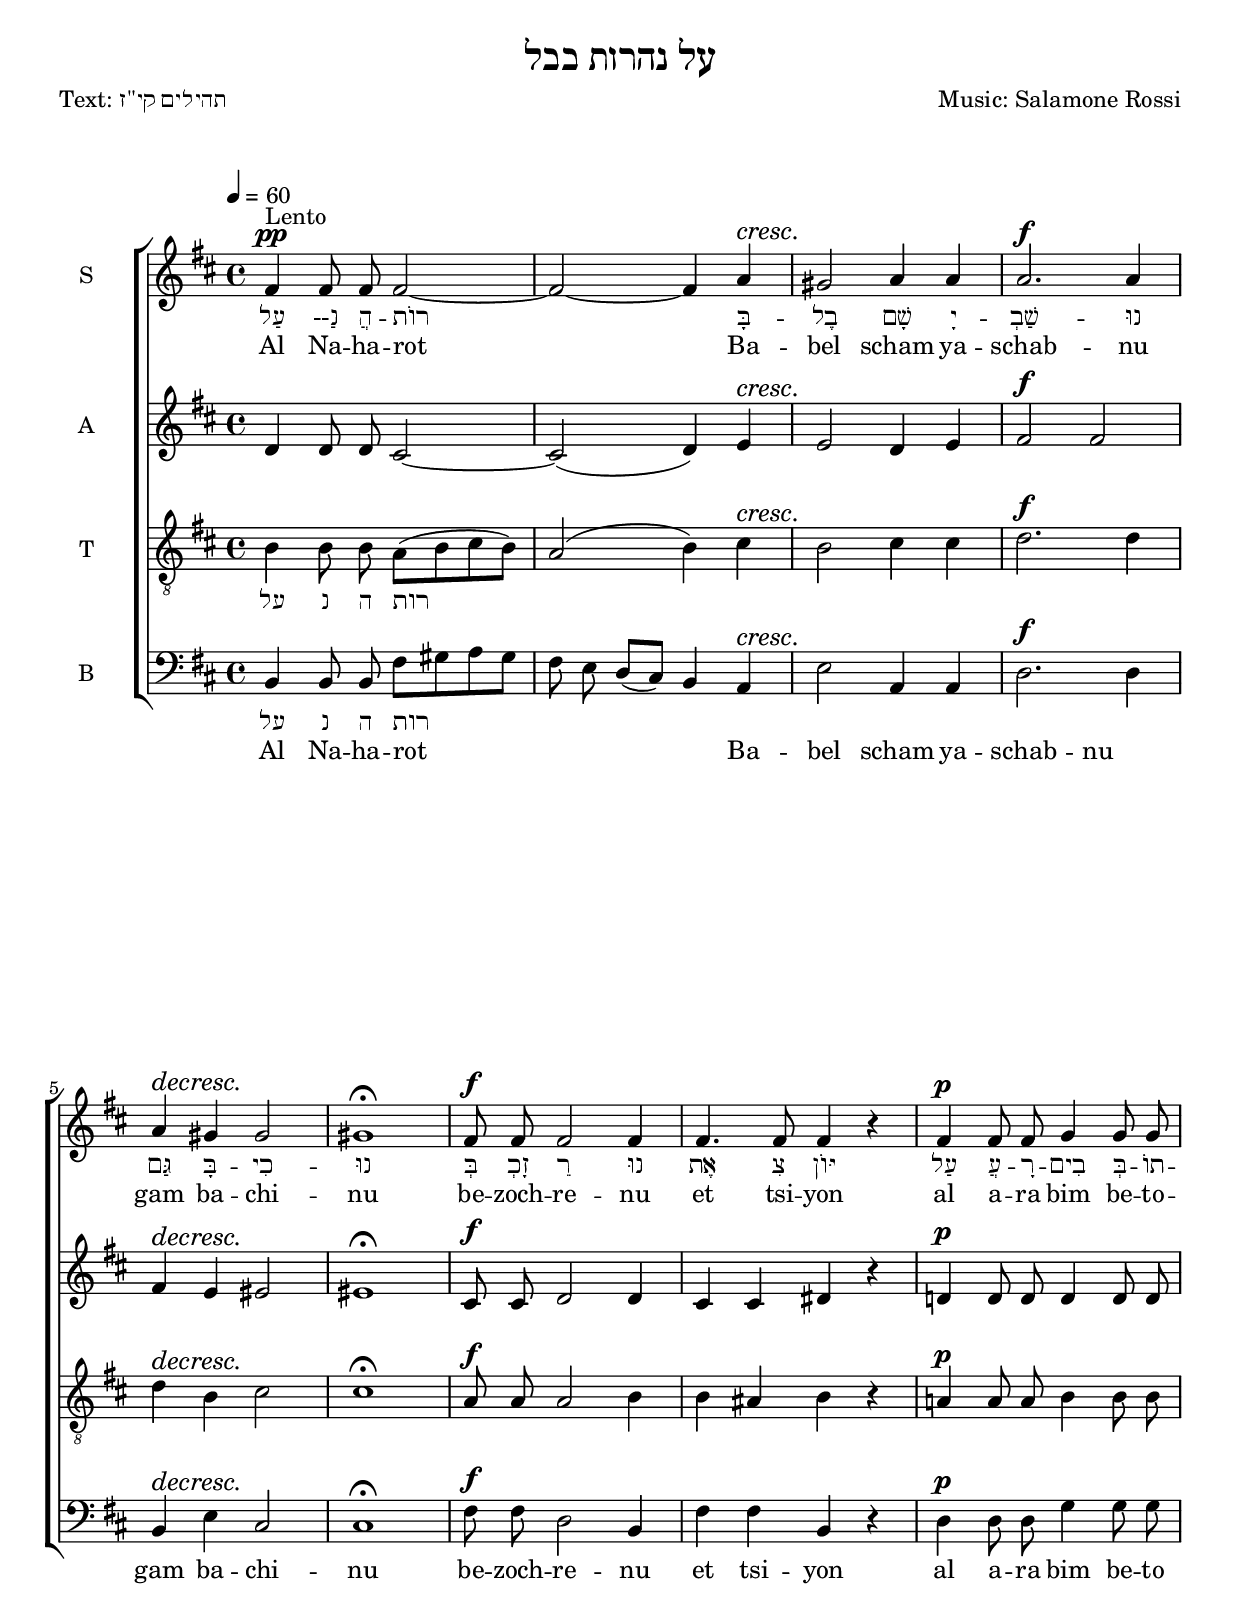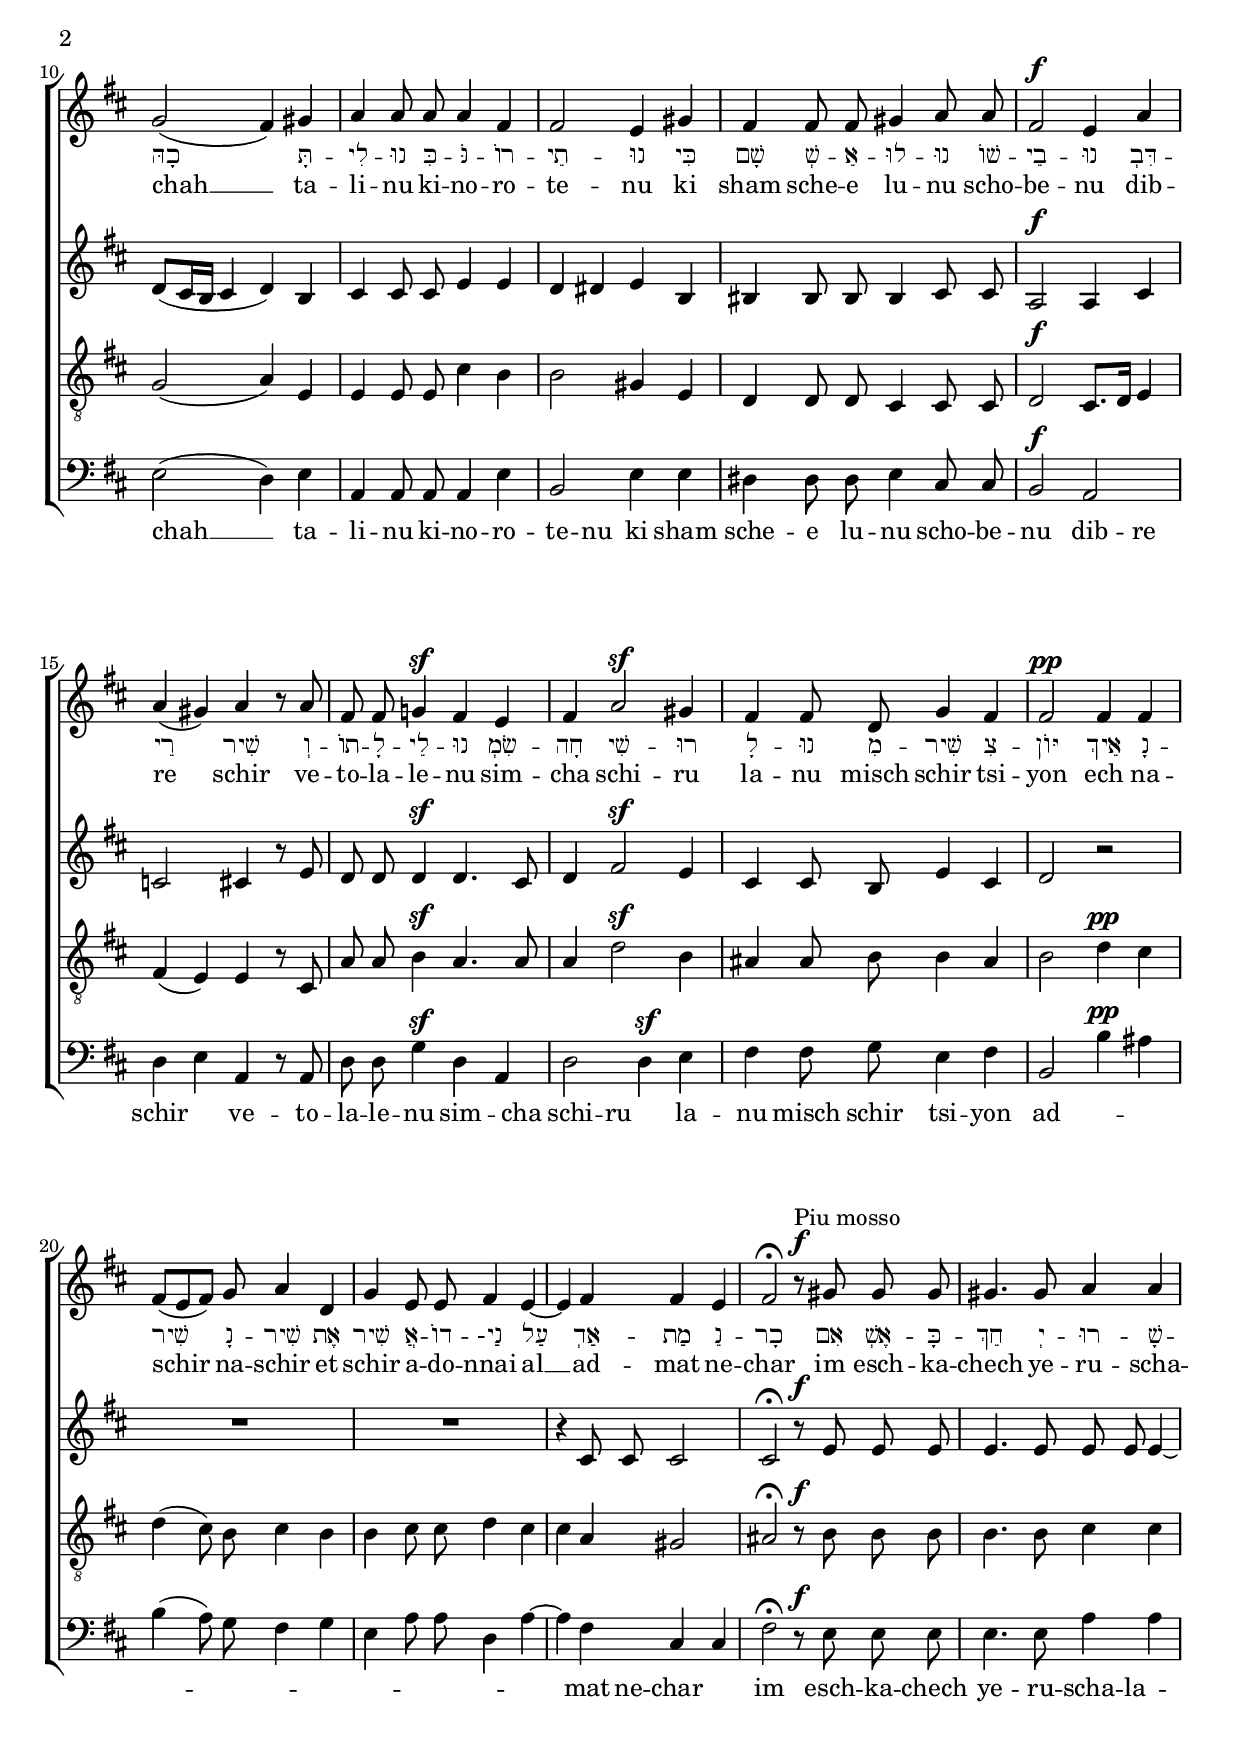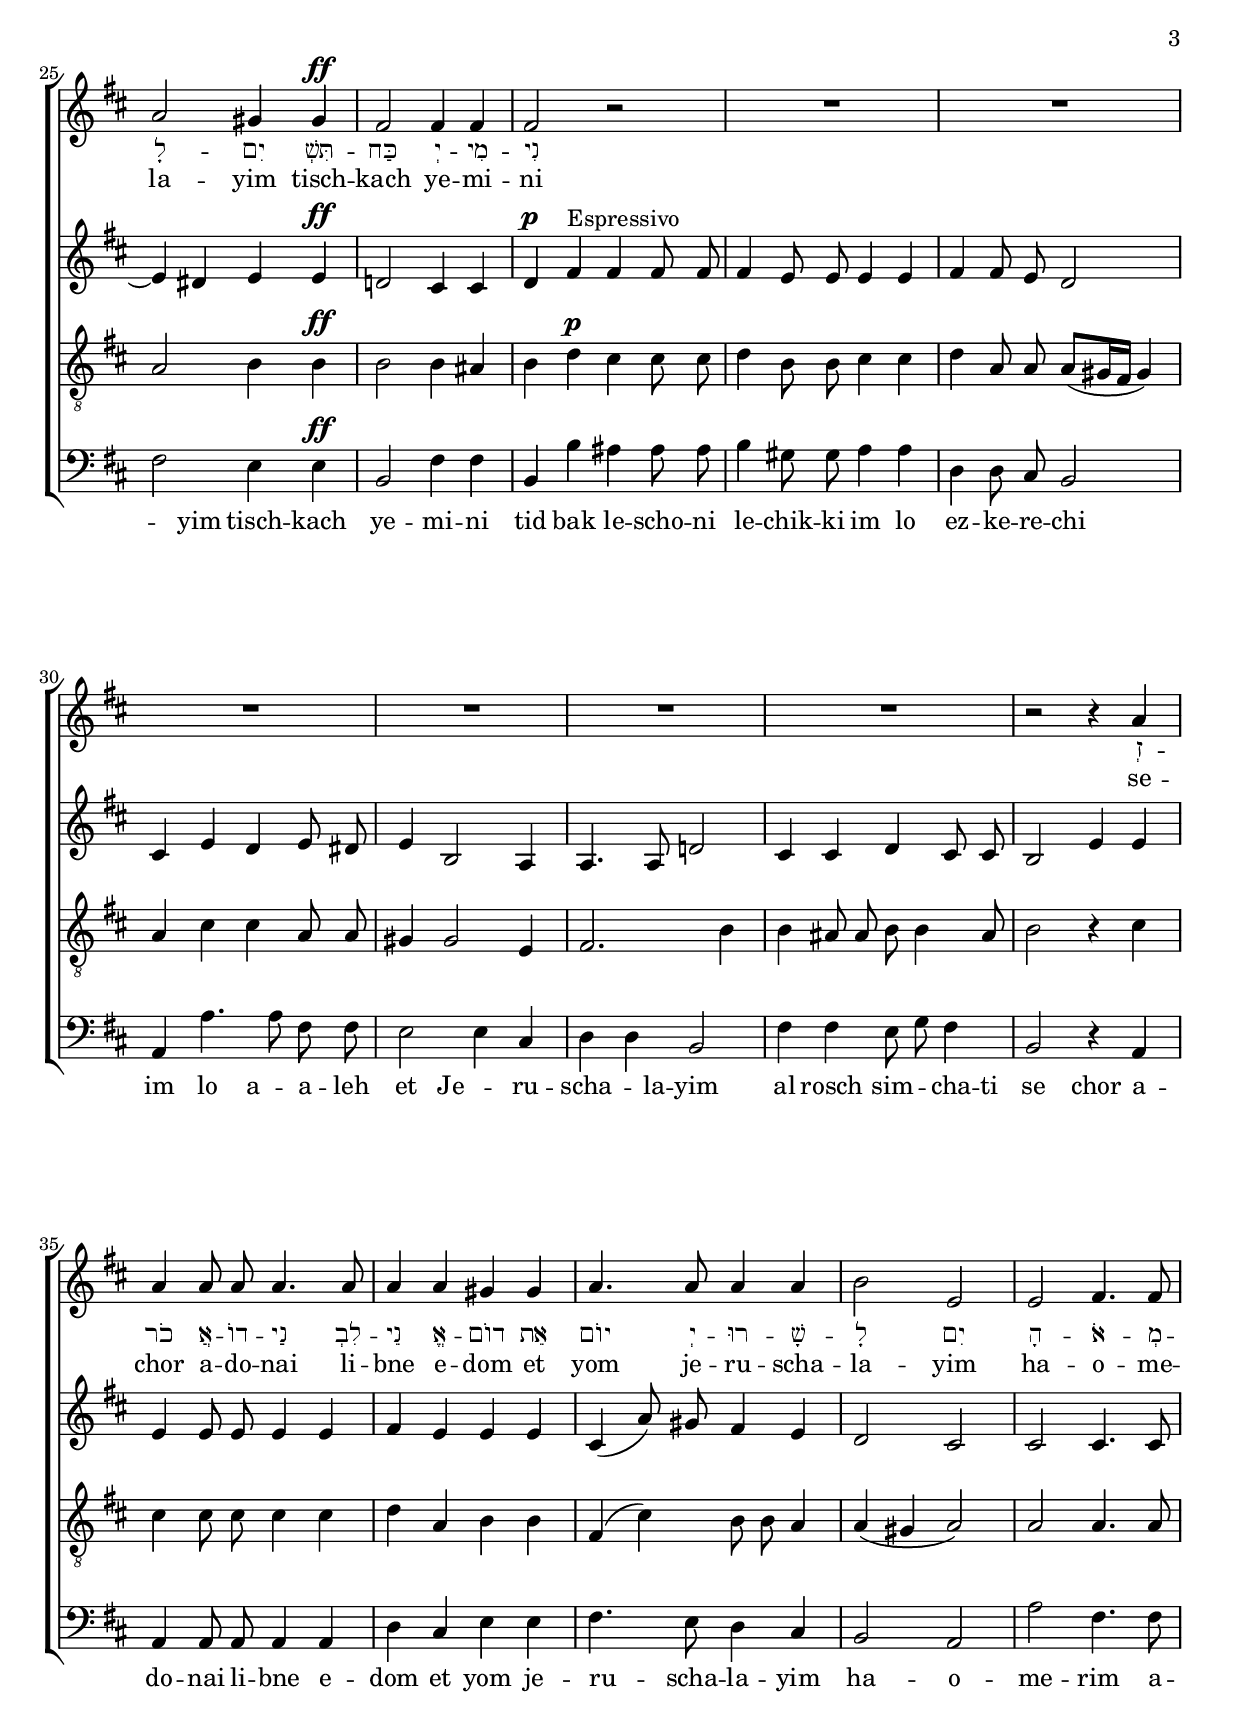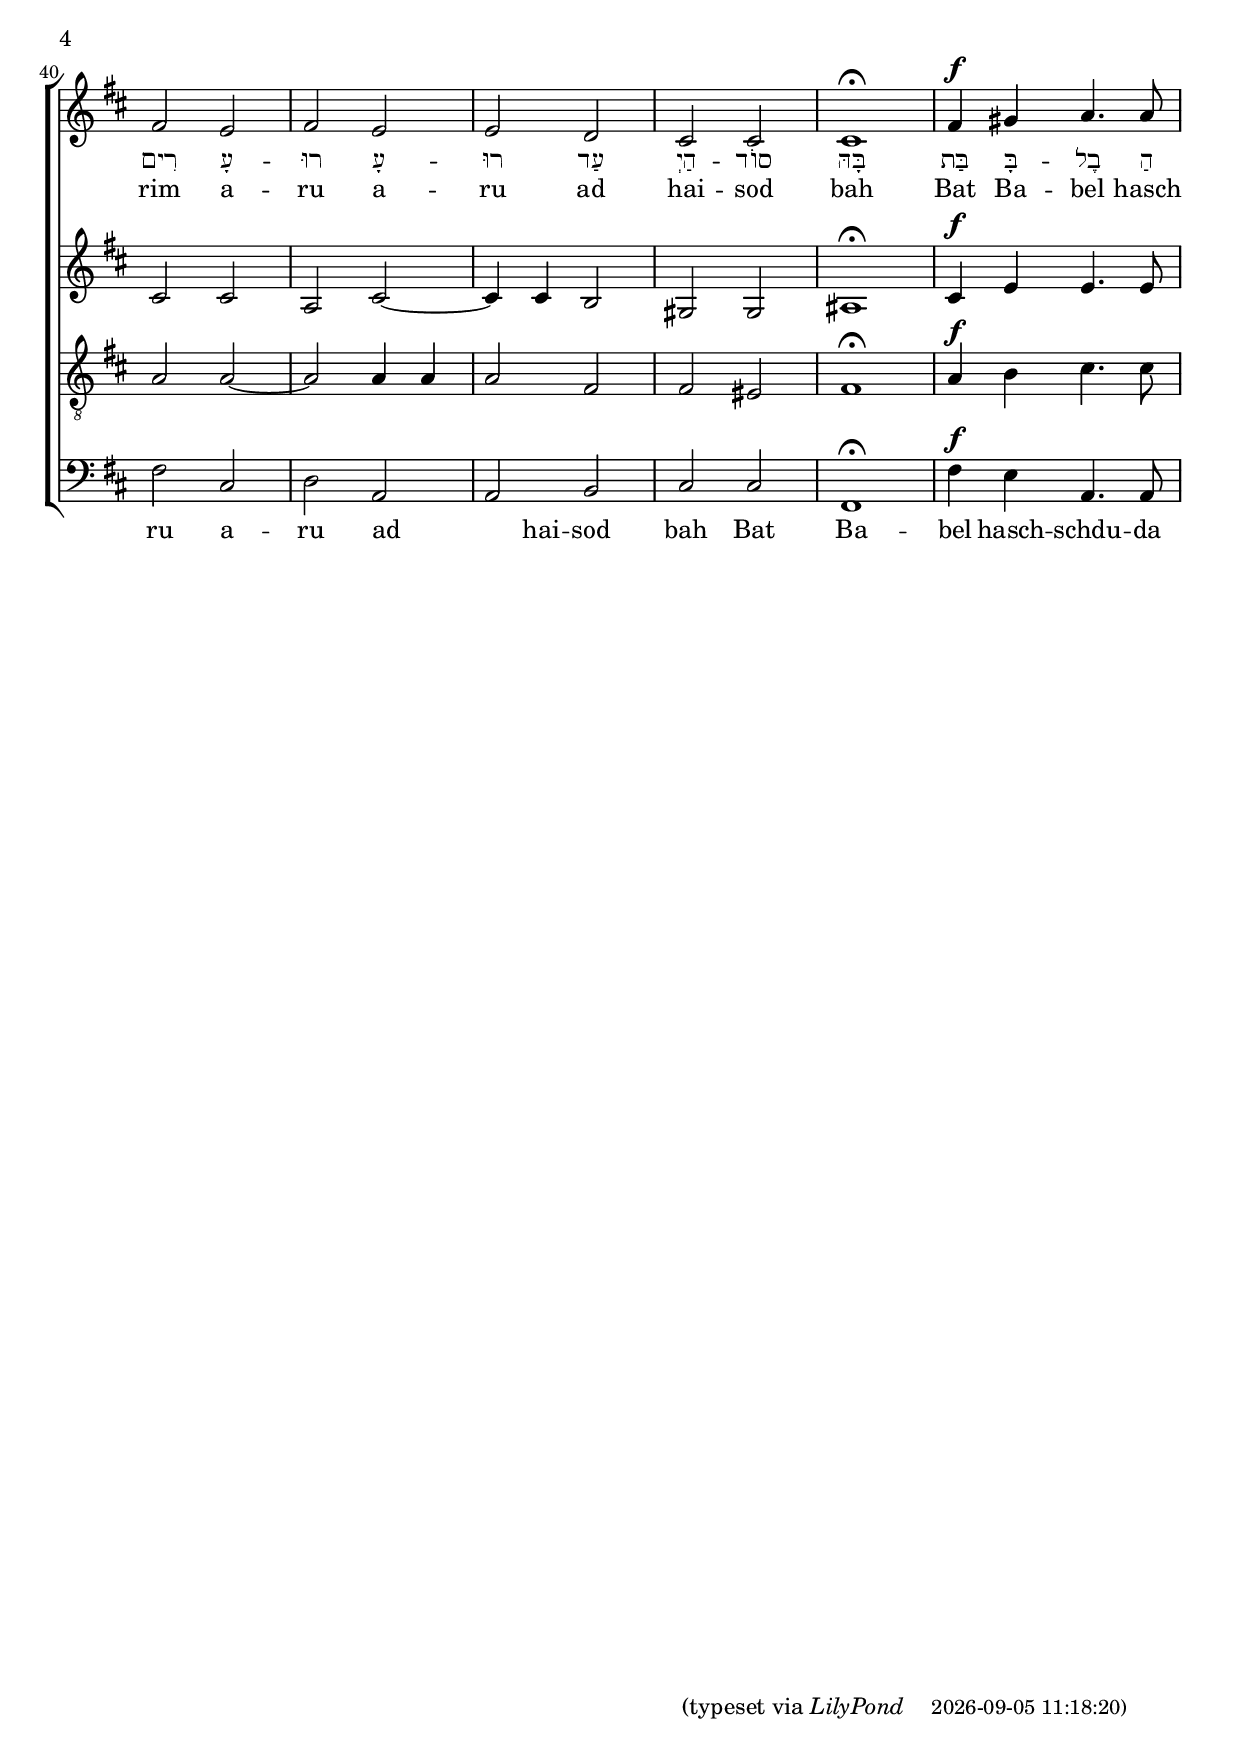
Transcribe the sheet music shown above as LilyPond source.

\version "2.22.1"
\include "english.ly"

global = {
  \key b \minor
  \time 4/4
  \tempo 4 = 60
}

% #(define draftbreak "")
#(define draftbreak break)


%%%%%%%%%%%%%%%%%%%%%%%%%%%%%%%%
sopMusic = \relative c' {
  \override DynamicTextSpanner.style = #'none
  \autoBeamOff
  \dynamicUp 
  % page1 system 1
  fs4\pp^\markup{Lento} fs8 fs8 fs2 ~ |
  fs2 ~ fs4 a\cresc |
  gs2 a4 a |
  a2.\f a4 |
\draftbreak
  % page1 system 2
  a4\decresc gs gs2 |
  gs1\fermata |
  fs8\f fs fs2 fs4 |
  fs4.fs8 fs4 r |
  fs4\p fs8 fs g4 g8 g |
\draftbreak
  % page1 system 3
  g2( fs4) gs4 |
  a4 a8 a a4 fs |
  fs2 e4 gs |
  fs4 fs8 fs gs4 a8 a |
  fs2\f e4 a |
\draftbreak
  % page2 system 1
  a4( gs) a r8 a |
  fs8 fs g!4\sf fs e |
  fs4 a2\sf gs4 |
  fs4 fs8 d8 g4 fs |
  fs2\pp fs4 fs |
  % page2 system 2
  fs8[( e fs]) g a4 d, |
  g4 e8 e fs4 e~ |
  e4 fs fs e |
  fs2\fermata r8\f^\markup{Piu mosso} gs8 gs gs |
  gs4. gs8 a4 a |
\draftbreak
  % page2 system 3
  a2 gs4 gs\ff |
  fs2 fs4 fs |
  fs2 r2 |
  R1 |
  R1 |
\draftbreak
  % page2 system 4
  R1 |
  R1 |
  R1 |
  R1 |
  r2 r4 a |
\draftbreak
  % page3 system 1
  a4 a8 a a4. a8 |
  a4 a gs gs |
  a4. a8 a4 a |
  b2 e, |
  e2 fs4. fs8 |
\draftbreak
  % page3 system 2
  fs2 e |
  fs2 e |
  e2 d |
  cs2 cs |
  cs1\fermata |
  fs4\f gs a4. a8 |
  % page3 system 3
  % page3 system 4
}

%%%%%%%%%%%%%%%%%%%%%%%%%%%%%%%%
altMusic = \relative c' {
  \override DynamicTextSpanner.style = #'none
  \autoBeamOff
  \dynamicUp 
  % page1 system 1
  d4 d8 d8 cs2 ~ |
  cs2( d4) e\cresc |
  e2 d4 e |
  fs2\f fs |
  % page1 system 2
  fs4\decresc e es2 |
  es1\fermata |
  cs8\f cs d2 d4 |
  cs4 cs ds r |
  d!4\p d8 d d4 d8 d8 |
  % page1 system 3
  d8[( cs16 b] cs4 d4) b |
  cs4 cs8 cs e4 e |
  d4 ds e b |
  bs4 bs8 bs bs4 cs8 cs8 |
  a2\f a4 cs |
  % page2 system 1
  c2 cs4 r8 e |
  d8 d d4\sf d4. cs8 |
  d4 fs2\sf e4 |
  cs4 cs8 b e4 cs |
  d2 r2 |
  % page2 system 2
  R1 |
  R1 
  r4 cs8 cs cs2 |
  cs2\fermata r8\f e8 e e |
  e4. e8 e e e4~ |
  % page2 system 3
  e4 ds e e\ff |
  d!2 cs4 cs |
  d4\p fs^\markup{Espressivo} fs fs8 fs |
  fs4 e8 e e4 e |
  fs4 fs8 e d2 |
  % page2 system 4
  cs4 e  d e8 ds |
  e4 b2 a4 |
  a4. a8 d!2 |
  cs4 cs d cs8 cs |
  b2 e4 e |
  % page3 system 1
  e4 e8 e e4 e |
  fs4 e e e |
  cs4( a'8) gs fs4 e |
  d2 cs |
  cs2 cs4. cs8 |
  % page3 system 2
  cs2 cs |
  a2 cs~ |
  cs4 cs4 b2 |
  gs2 gs |
  as1\fermata |
  cs4\f e e4. e8 |
  % page3 system 3
  % page3 system 4
}

%%%%%%%%%%%%%%%%%%%%%%%%%%%%%%%%
tenMusic = \relative c' {
  \override DynamicTextSpanner.style = #'none
  \autoBeamOff
  \dynamicUp 
  % page1 system 1
  b4 b8 b8 a8[( b cs b]) |
  a2( b4) cs4\cresc |
  b2 cs4 cs |
  d2.\f d4 |
  % page1 system 2
  d4\decresc b cs2 |
  cs1\fermata
  a8\f a a2 b4 |
  b4 as b r |
  a!4\p a8 a b4 b8 b |
  % page1 system 3
  g2( a4) e4 |
  e4 e8 e cs'4 b |
  b2 gs4 e |
  d4 d8 d cs4 cs8 cs |
  d2\f cs8.[ d16] e4 |
  % page2 system 1
  fs4( e) e r8 cs |
  a'8 a b4\sf a4. a8 |
  a4 d2\sf b4 |
  as4 as8 b b4 as |
  b2 d4\pp cs |
  % page2 system 2
  d4( cs8) b cs4 b |
  b4 cs8 cs d4 cs |
  cs4 a gs2 |
  as2\fermata r8\f b b b |
  b4. b8 cs4 cs |
  % page2 system 3
  a2 b4 b4\ff |
  b2 b4 as |
  b4 d\p cs cs8 cs |
  d4 b8 b cs4 cs |
  d4 a8 a a8[( gs16 fs] gs4) |
  % page2 system 4
  a4 cs cs a8 a |
  gs4 gs2 e4 |
  fs2. b4 |
  b4 as8 as b8 b4 as8 |
  b2 r4 cs |
  % page3 system 1
  cs4 cs8 cs cs4 cs |
  d4 a b b |
  fs4( cs') b8 b a4 |
  a4( gs a2) |
  a2 a4. a8 |
  % page3 system 2
  a2 a2~ |
  a2 a4 a |
  a2 fs2 |
  fs2 es |
  fs1\fermata |
  a4\f b cs4. cs8 |
  % page3 system 3
  % page3 system 4
}

%%%%%%%%%%%%%%%%%%%%%%%%%%%%%%%%
basMusic = \relative c {
  \override DynamicTextSpanner.style = #'none
  \autoBeamOff
  \dynamicUp 
  % page1 system 1
  b4 b8 b8 fs'8[ gs a gs] |
  fs8 e d8[( cs]) b4 a4\cresc |
  e'2 a,4 a |
  d2.\f d4 |
  % page1 system 2
  b4\decresc e cs2 |
  cs1\fermata |
  fs8\f fs d2 b4 |
  fs'4 fs b, r |
  d4\p d8 d g4 g8 g |
  % page1 system 3
  e2( d4) e4 |
  a,4 a8 a a4 e' |
  b2 e4 e |
  ds4 ds8 ds8 e4 cs8 cs |
  b2\f a |
  % page2 system 1
  d4 e a, r8 a |
  d8 d g4\sf d a |
  d2 d4\sf e |
  fs4 fs8 g8 e4 fs |
  b,2 b'4\pp as |
  % page2 system 2
  b4( a8) g fs4 g |
  e4 a8 a d,4 a'~ |
  a4 fs cs cs |
  fs2\fermata r8\f e e e |
  e4. e8 a4 a |
  % page2 system 3
  fs2 e4 e\ff |
  b2  fs'4 fs |
  b,4 b' as as8 as |
  b4 gs8 gs a4 a |
  d,4 d8 cs b2 |
  % page2 system 4
  a4 a'4. a8 fs fs |
  e2 e4 cs |
  d4 d b2 |
  fs'4 fs e8 g fs4 |
  b,2 r4 a |
  % page3 system 1
  a4 a8 a a4 a |
  d4 cs e e |
  fs4. e8 d4 cs |
  b2 a2 |
  a'2 fs4. fs8 |
  % page3 system 2
  fs2 cs |
  d2 a |
  a2 b |
  cs2 cs |
  fs,1\fermata |
  fs'4\f e a,4. a8 |
  % page3 system 3
  % page3 system 4
}

soplyricsText = \lyricmode {

עַל נַ--  הֲ -- רוֹת בָּ -- בֶל שָׁם יָ -- שַׁבְ -- נוּ גַּם בָּ -- כִי -- נוּ
 בְּ    זָכְ    רֵ    נוּ אֶת צִ    יּוֹן 
עַל עֲ -- רָ -- בִים בְּ -- תוֹ -- כָהּ תָּ -- לִי -- נוּ כִּ -- נֹּ -- רוֹ -- תֵי -- נוּ
כִּי שָׁם שְׁ -- אֵ -- לוּ -- נוּ שׁוֹ -- בֵי -- נוּ דִּבְ -- רֵי
  שִׁיר וְ -- תוֹ -- לָ -- לֵי -- נוּ שִׂמְ -- חָה
שִׁי -- רוּ לָ -- נוּ מִ -- שִּׁיר צִ -- יּוֹן
אֵיךְ נָ -- שִׁיר נָ -- שִׁיר אֶת שִׁיר אֲ -- דוֹ -- נַי- עַל אַדְ -- מַת נֵ -- כָר
אִם אֶשְׁ -- כָּ -- חֵךְ יְ -- רוּ -- שָׁ -- לִָ -- יִם תִּשְׁ -- כַּח יְ -- מִי -- נִי

%%  תִּדְ -- בַּק לְ -- שׁוֹ -- נִי לְ -- חִ -- כִּי אִם לֹא אֶזְ -- כְּ -- רֵ -- כִי
%%  אִם לֹא אַ -- עֲ -- לֶה אֶת יְ -- רוּ -- שָׁ -- לִַ -- יִם עַל רֹאשׁ שִׂמְ -- חָ -- תִי
זְ -- כֹר  אֲ -- דוֹ -- נַי לִבְ -- נֵי אֱ -- דוֹם אֵת יוֹם יְ -- רוּ -- שָׁ -- לִָ יִם
הָ -- אֹ -- מְ -- רִים עָ -- רוּ עָ -- רוּ עַד הַיְ -- סוֹד בָּהּ
בַּת בָּ -- בֶל הַ -- שְּׁדוּ -- דָה אַשְׁ -- רֵי שֶׁ -- יְ -- שַׁ -- לֶּם לָךְ
   אֶת גְּ -- מוּ -- לֵךְ שֶׁ -- גָּ -- מַלְתְּ לָ -- נוּ
אַשְׁ -- רֵי שֶׁ -- יֹּא -- חֵז וְ -- נִ -- פֵּץ אֶת עֹ -- לָ -- לַ -- יִךְ אֶל הַ -- סָּ -- לַע 

  % LTR
}

altlyricsText = \lyricmode {


  % LTR
}

tenlyricsText = \lyricmode {

על נ ה רות

  % LTR
}

baslyricsText = \lyricmode {

על נ ה רות

  % LTR
}


soplyricsLatinText = \lyricmode {
  Al Na -- ha -- rot Ba -- bel scham ya -- schab -- nu
  gam ba -- chi -- nu  be -- zoch -- re -- nu et tsi -- yon
    al a -- ra bim be -- to --
  chah __ ta -- li -- nu ki -- no -- ro -- te -- nu  ki 
    sham sche -- e lu -- nu scho -- be -- nu dib --
  re schir ve -- to -- la -- le -- nu  sim -- cha  schi -- ru la -- nu
    misch schir tsi -- yon ech na --
  schir na -- schir et schir a -- do -- nnai al __ ad -- mat ne -- char
    im esch -- ka -- chech ye -- ru -- scha --
  la -- yim  tisch -- kach ye -- mi -- ni
                                               se --
  chor a -- do -- nai  li -- bne e -- dom et yom je -- ru -- scha -- la -- yim
    ha -- o -- me --
  rim a -- ru a -- ru ad hai -- sod  bah
    Bat  Ba -- bel hasch --
  schdu -- da asch -- re sche -- ye scha -- llem lach et ge -- mu -- lech
    schef -- ga -- malt la -- nu asch --
  re sche -- ya -- chez ve -- nip -- pets et o -- la -- la -- yich
    el has -- sa -- la
}

altlyricsLatinText = \lyricmode {
 Al Na -- ha -- rot Ba -- bel scham ya -- schab -- nu
 gam ba -- chi -- nu  be -- zoch -- re -- nu et tsi -- yon
    al a -- ra bim be -- to
  chah __ ta -- li -- nu ki -- no -- ro -- te -- nu  ki 
    sham sche -- e lu -- nu scho -- be -- nu dib --
  re schir ve -- to -- la -- le -- nu  sim -- cha  schi -- ru la -- nu
    misch schir tsi -- yon 
       ad -- mat ne -- char
    im esch -- ka -- chech ye -- ru -- scha --
  la -- _ yim  tisch -- kach ye -- mi -- ni tid bak le -- scho -- ni 
    le -- chik -- ki  im lo ez -- ke -- re -- chi
  im lo a -- a -- leh et Je -- ru -- scha -- la -- yim
    al rosch sim -- cha -- ti se
  chor a -- do -- nai  li -- bne e -- dom et yom je -- ru -- scha -- la -- yim
    ha -- o -- me --
  rim a -- ru a -- ru ad hai -- sod  bah
    Bat  Ba -- bel hasch --
  schdu -- da asch -- re sche -- ye scha -- llem lach et ge -- mu -- lech
    schef -- ga -- malt la -- nu asch --
  re sche -- ya -- chez ve -- nip -- pets et o -- la -- la -- yich
    el has -- sa -- la
}

tenlyricsLatinText = \lyricmode {
 Al Na -- ha -- rot _ Ba -- bel scham ya -- schab -- nu
 gam ba -- chi -- nu  be -- zoch -- re -- nu et tsi -- ton
    al a -- ra bim be -- to
  chah __ ta -- li -- nu ki -- no -- ro -- te -- nu  ki 
    sham sche -- e lu -- nu scho -- be -- nu dib --
  re schir ve -- to -- la -- le -- nu  sim -- cha  schi -- ru la -- nu
    misch schir tsi -- yon ech na --
  schir na -- schir et schir a -- do -- nnai al  ad -- mat ne -- char
    im esch -- ka -- chech ye -- ru -- scha --
  la -- yim  tisch -- kach ye -- mi -- ni tid bak le -- scho -- ni 
    le -- chik -- ki  im lo ez -- ke -- re -- chi
  im lo a -- a -- leh et Je -- ru -- scha -- la -- yim
    al rosch sim -- cha -- ti se
  chor a -- do -- nai  li -- bne e -- dom et yom
     je -- ru -- scha -- la~__~-__-~yim
    ha -- o -- me --
  rim a -- ru a -- ru ad hai -- sod  bah
    Bat  Ba -- bel hasch --
  schdu -- da asch -- re sche -- ye scha -- llem lach et ge -- mu -- lech
    schef -- ga -- malt la -- nu asch --
  re sche -- ya -- chez ve -- nip -- pets et o -- la -- la -- yich
    el has -- sa -- la
}

baslyricsLatinText = \lyricmode {
 Al Na -- ha -- rot na -- ha rot _ Ba -- bel scham ya -- schab -- nu
 gam ba -- chi -- nu  be -- zoch -- re -- nu et tsi -- ton
    al a -- ra bim be -- to
  chah __ ta -- li -- nu ki -- no -- ro -- te -- nu  ki 
    sham sche -- e lu -- nu scho -- be -- nu dib --
  re schir ve -- to -- la -- le -- nu  sim -- cha  schi -- ru la -- nu
    misch schir tsi -- yon ech na --
  schir na -- schir et schir a -- do -- nnai al  ad -- mat ne -- char
    im esch -- ka -- chech ye -- ru -- scha --
  la -- yim  tisch -- kach ye -- mi -- ni tid bak le -- scho -- ni 
    le -- chik -- ki  im lo ez -- ke -- re -- chi
  im lo a -- a -- leh et Je -- ru -- scha -- la -- yim
    al rosch sim -- cha -- ti se
  chor a -- do -- nai  li -- bne e -- dom et yom
     je -- ru -- scha -- la -- yim
    ha -- o -- me --
  rim a -- ru a -- ru ad hai -- sod  bah
    Bat  Ba -- bel hasch --
  schdu -- da asch -- re sche -- ye scha -- llem lach et ge -- mu -- lech
    schef -- ga -- malt la -- nu asch --
  re sche -- ya -- chez ve -- nip -- pets et o -- la -- la -- yich
    el has -- sa -- la
}


\header {
  title = "על נהרות בבל"
  poet = "Text: תהילים קי\"ז"
  composer = "Music: Salamone Rossi"
  % Do not display the tagline for this book
  % tagline = ##f
}

\paper{
  #(set-paper-size "a4")

  system-system-spacing.basic-distance = #8

  oddFooterMarkup = \markup {
      \hspace #60
      \on-the-fly #last-page { (typeset via \italic "LilyPond"
      \small \typewriter
      \hspace #2
      \small
      \simple #(strftime "%Y-%m-%d %H:%M:%S)" (localtime (current-time)))
      }
  }
  evenFooterMarkup = \oddFooterMarkup
}

\layout { 
  \context { 
    \Lyrics
    \override  LyricHyphen #'minimum-distance = #0.8 
  } 
}

\score {
  <<
    \new ChoirStaff <<

      \new Staff = "sop" <<
        \new Voice = "sopranos" {
          \set Staff.instrumentName = "S"
          <<
             % \stemUp
               \global \sopMusic
          >>
        }
      >>
      \new Lyrics = "soplyrics"
\new Lyrics = "soplyricsLatin"
\new Lyrics = "soplyricsTwo"
\new Lyrics = "soplyricsLatinTwo"


      \new Staff = "alt" <<
        \new Voice = "altos" {
          \set Staff.instrumentName = "A"
          <<
             % \stemUp
               \global \altMusic
          >>
        }
      >>
      \new Lyrics = "altlyrics"
\new Lyrics = "altlyricsTwo"


      \new Staff = "ten" <<
        \clef "G_8"
        \new Voice = "tenors" {
          \set Staff.instrumentName = "T"
          <<
               \global \tenMusic
          >>
        }
      >>
      \new Lyrics = "tenlyrics"
\new Lyrics = "tenlyricsLatin"
\new Lyrics = "tenlyricsTwo"
\new Lyrics = "tenlyricsLatinTwo"


      \new Staff = "bas" <<
        \clef bass
        \new Voice = "basses" {
          \set Staff.instrumentName = "B"
          <<
               \global \basMusic
          >>
        }
      >>
      \new Lyrics = "baslyricsLatin"
\new Lyrics = "baslyricsLatinTwo"

            \context Lyrics = "soplyrics" {
        \lyricsto "sopranos" {
          \soplyricsText
        }
      }
      \context Lyrics = "altlyrics" {
        \lyricsto "altos" {
          \altlyricsText
        }
      }
      \context Lyrics = "tenlyrics" {
        \lyricsto "tenors" {
          \tenlyricsText
        }
      }
      \context Lyrics = "baslyrics" {
        \lyricsto "basses" {
          \baslyricsText
        }
      }


      \context Lyrics = "soplyricsLatin" {
        \lyricsto "sopranos" {
          \soplyricsLatinText
        }
      }
      \context Lyrics = "altlyricsLatin" {
        \lyricsto "altos" {
          \altlyricsLatinText
        }
      }



    >>
  >>

  \header { }

  \layout {
    % $(layout-set-staff-size 17)
    % \override LyricText #'font-size = #1.81
    \context {
      \Staff
    }
  }
}

\score {
  \unfoldRepeats
  <<
    \new ChoirStaff <<

      \new Staff = "sop" <<
	% \set Staff.midiInstrument = #"piccolo"
        \new Voice = "sopranos" {
          \set Staff.instrumentName = "S"
          <<
             % \stemUp
               \global \sopMusic
          >>
        }
      >>

      \new Staff = "alt" <<
	\set Staff.midiInstrument = #"oboe"
        \new Voice = "altos" {
          \set Staff.instrumentName = "A"
          <<
             % \stemUp
               \global \altMusic
          >>
        }
      >>

      \new Staff = "ten" <<
	\set Staff.midiInstrument = #"cello"
        \clef "G_8"
        \new Voice = "tenors" {
          \set Staff.instrumentName = "T"
          <<
               \global \tenMusic
          >>
        }
      >>

      \new Staff = "bas" <<
	\set Staff.midiInstrument = #"bassoon"
        \clef bass
        \new Voice = "basses" {
          \set Staff.instrumentName = "B"
          <<
               \global \basMusic
          >>
        }
      >>

    >>
  >>

  \header { }

  \midi {
    \context {
      \Score
    }
  }
}
